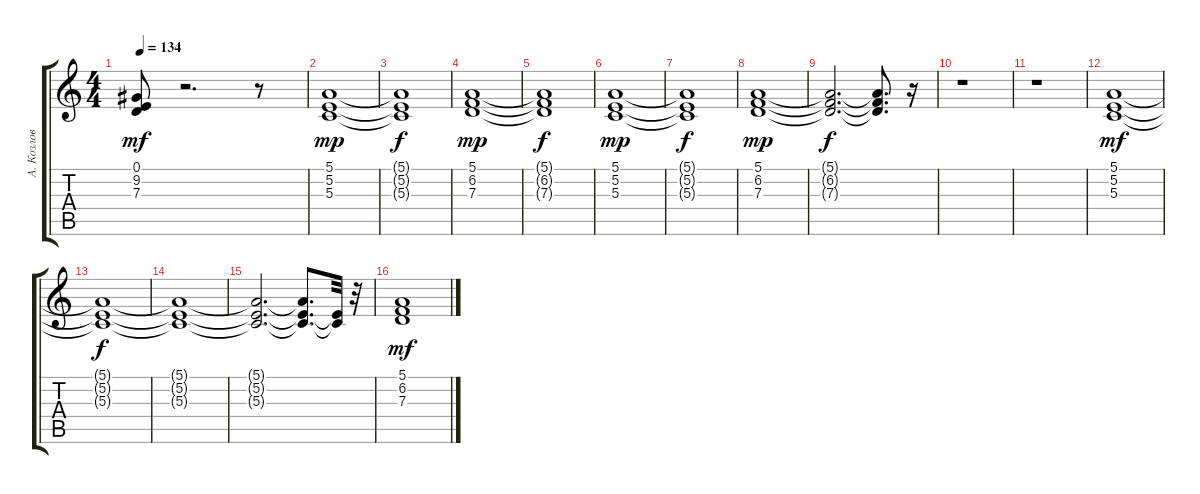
\track ("А. Козлов" "А. Козлов") {instrument synthstrings1}
\staff {score tabs}
\tuning (E4 B3 G3 D3 A2 E2) {hide}
\ts (4 4)
\tempo 134
\clef g2
\ks c
(0.1 9.2 7.3).8{dy mf} r.2{d} r.8 |
(5.1 5.2 5.3).1{dy mp} |
(5.1{t} 5.2{t} 5.3{t}).1{dy f} |
(5.1 6.2 7.3).1{dy mp} |
(5.1{t} 6.2{t} 7.3{t}).1{dy f} |
(5.1 5.2 5.3).1{dy mp} |
(5.1{t} 5.2{t} 5.3{t}).1{dy f} |
(5.1 6.2 7.3).1{dy mp} |
(5.1{t} 6.2{t} 7.3{t}).2{d dy f} (5.1{t} 6.2{t} 7.3{t}).8{d} r.16 |
r.1 |
r.1 |
(5.1 5.2 5.3).1{dy mf} |
(5.1{t} 5.2{t} 5.3{t}).1{dy f} |
(5.1{t} 5.2{t} 5.3{t}).1 |
(5.1{t} 5.2{t} 5.3{t}).2{d} (5.1{t} 5.2{t} 5.3{t}).8{d} (5.2{t} 5.3{t}).32 r.32 |
(5.1 6.2 7.3).1{dy mf}
